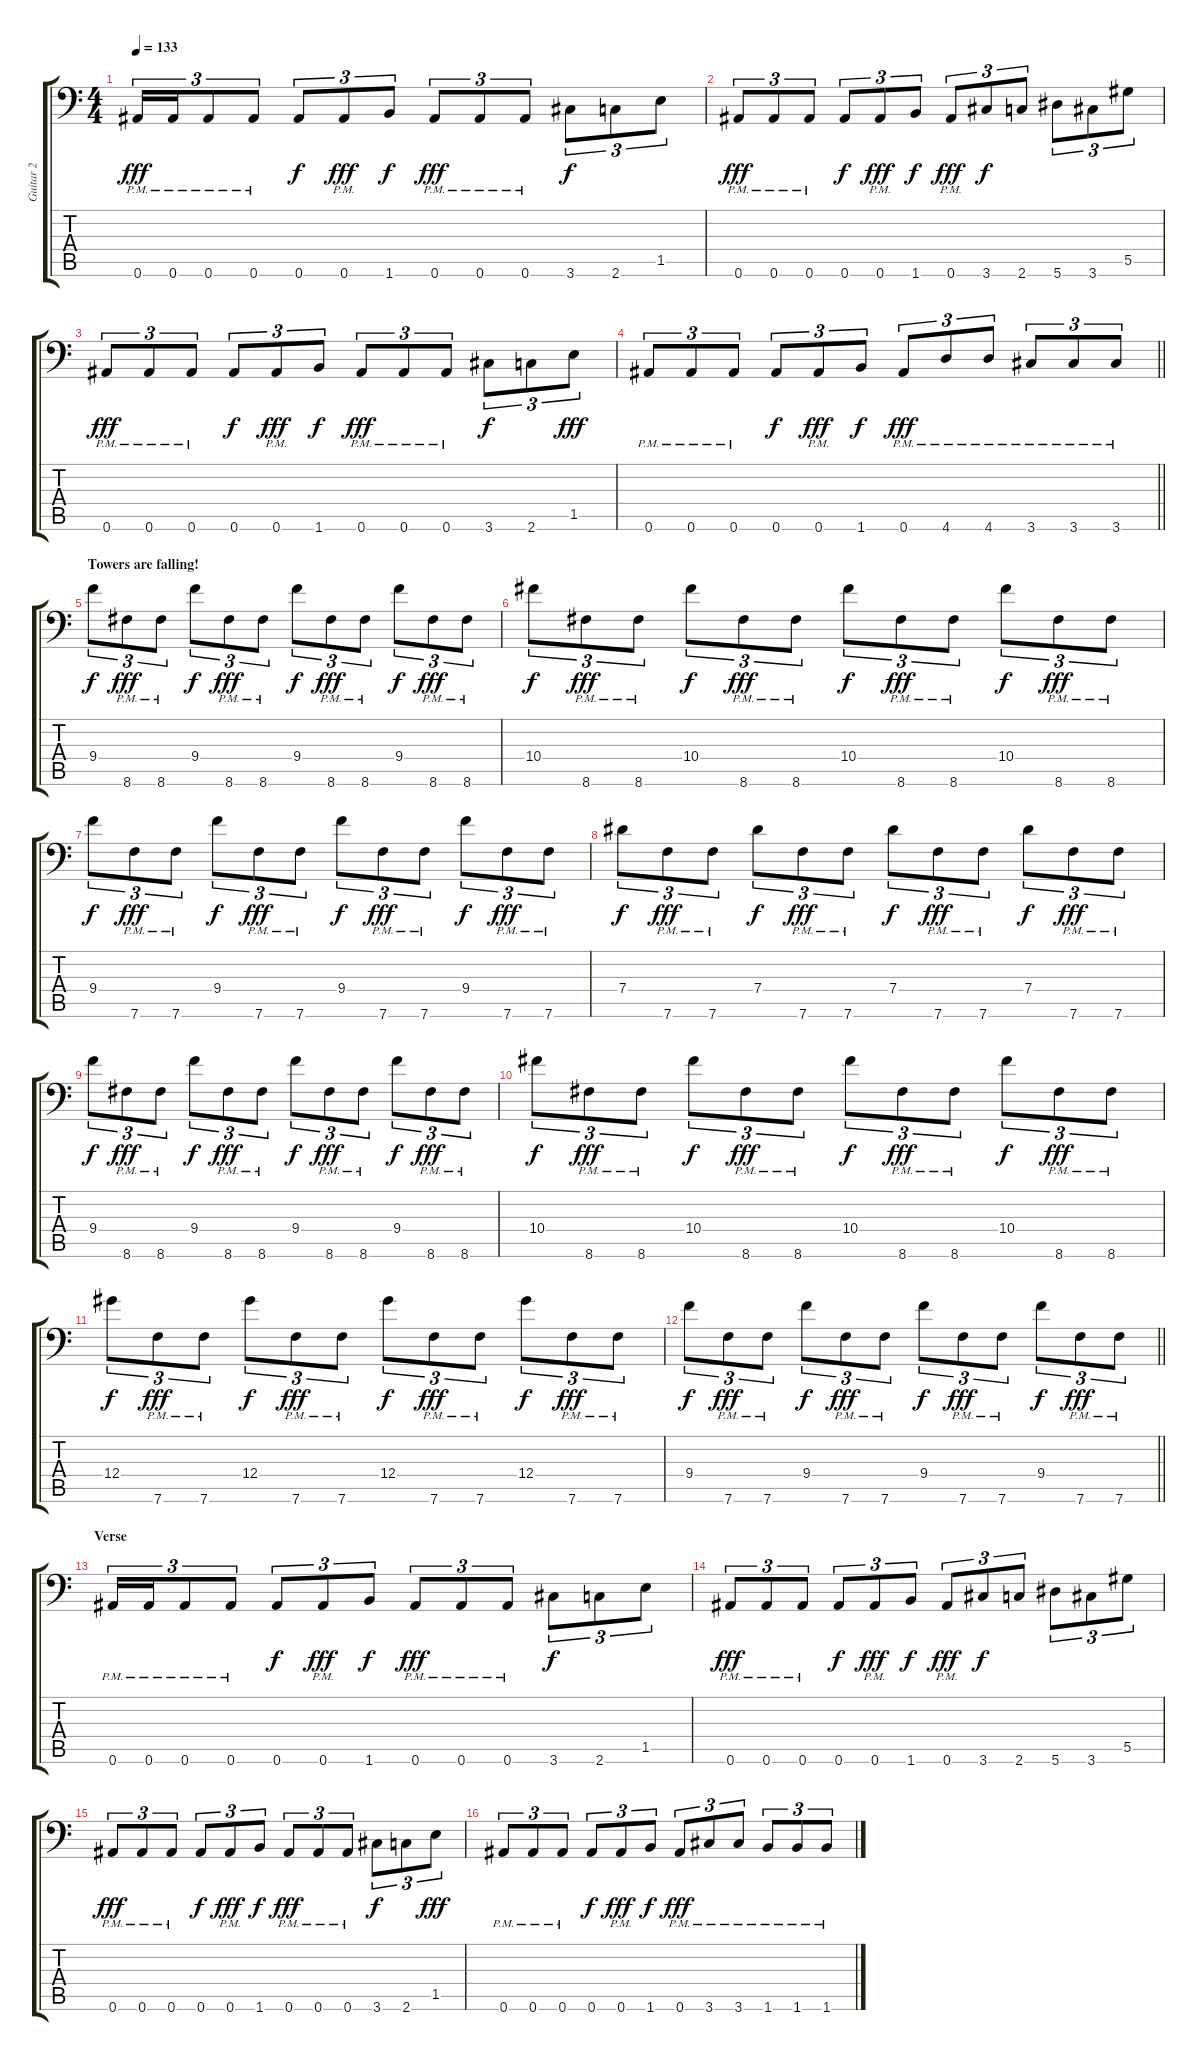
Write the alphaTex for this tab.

\track ("Guitar 2" "Guitar 2") {instrument distortionguitar}
\staff {score tabs}
\tuning (Bb3 F3 Db3 Ab2 Eb2 Bb1) {hide}
\ts (4 4)
\tempo 133
\clef f4
\ks c
0.6{pm}.16{tu (3 2) dy fff} 0.6{pm}.16{tu (3 2)} 0.6{pm}.8{tu (3 2)} 0.6{pm}.8{tu (3 2)} 0.6.8{tu (3 2) dy f} 0.6{pm}.8{tu (3 2) dy fff} 1.6.8{tu (3 2) dy f} 0.6{pm}.8{tu (3 2) dy fff} 0.6{pm}.8{tu (3 2)} 0.6{pm}.8{tu (3 2)} 3.6.8{tu (3 2) dy f} 2.6.8{tu (3 2)} 1.5.8{tu (3 2)} |
0.6{pm}.8{tu (3 2) dy fff} 0.6{pm}.8{tu (3 2)} 0.6{pm}.8{tu (3 2)} 0.6.8{tu (3 2) dy f} 0.6{pm}.8{tu (3 2) dy fff} 1.6.8{tu (3 2) dy f} 0.6{pm}.8{tu (3 2) dy fff} 3.6.8{tu (3 2) dy f} 2.6.8{tu (3 2)} 5.6.8{tu (3 2)} 3.6.8{tu (3 2)} 5.5.8{tu (3 2)} |
0.6{pm}.8{tu (3 2) dy fff} 0.6{pm}.8{tu (3 2)} 0.6{pm}.8{tu (3 2)} 0.6.8{tu (3 2) dy f} 0.6{pm}.8{tu (3 2) dy fff} 1.6.8{tu (3 2) dy f} 0.6{pm}.8{tu (3 2) dy fff} 0.6{pm}.8{tu (3 2)} 0.6{pm}.8{tu (3 2)} 3.6.8{tu (3 2) dy f} 2.6.8{tu (3 2)} 1.5.8{tu (3 2) dy fff} |
\barLineRight lightlight
0.6{pm}.8{tu (3 2)} 0.6{pm}.8{tu (3 2)} 0.6{pm}.8{tu (3 2)} 0.6.8{tu (3 2) dy f} 0.6{pm}.8{tu (3 2) dy fff} 1.6.8{tu (3 2) dy f} 0.6{pm}.8{tu (3 2) dy fff} 4.6{pm}.8{tu (3 2)} 4.6{pm}.8{tu (3 2)} 3.6{pm}.8{tu (3 2)} 3.6{pm}.8{tu (3 2)} 3.6{pm}.8{tu (3 2)} |
\section ("" "Towers are falling!")
9.4.8{tu (3 2) dy f} 8.6{pm}.8{tu (3 2) dy fff} 8.6{pm}.8{tu (3 2)} 9.4.8{tu (3 2) dy f} 8.6{pm}.8{tu (3 2) dy fff} 8.6{pm}.8{tu (3 2)} 9.4.8{tu (3 2) dy f} 8.6{pm}.8{tu (3 2) dy fff} 8.6{pm}.8{tu (3 2)} 9.4.8{tu (3 2) dy f} 8.6{pm}.8{tu (3 2) dy fff} 8.6{pm}.8{tu (3 2)} |
10.4.8{tu (3 2) dy f} 8.6{pm}.8{tu (3 2) dy fff} 8.6{pm}.8{tu (3 2)} 10.4.8{tu (3 2) dy f} 8.6{pm}.8{tu (3 2) dy fff} 8.6{pm}.8{tu (3 2)} 10.4.8{tu (3 2) dy f} 8.6{pm}.8{tu (3 2) dy fff} 8.6{pm}.8{tu (3 2)} 10.4.8{tu (3 2) dy f} 8.6{pm}.8{tu (3 2) dy fff} 8.6{pm}.8{tu (3 2)} |
9.4.8{tu (3 2) dy f} 7.6{pm}.8{tu (3 2) dy fff} 7.6{pm}.8{tu (3 2)} 9.4.8{tu (3 2) dy f} 7.6{pm}.8{tu (3 2) dy fff} 7.6{pm}.8{tu (3 2)} 9.4.8{tu (3 2) dy f} 7.6{pm}.8{tu (3 2) dy fff} 7.6{pm}.8{tu (3 2)} 9.4.8{tu (3 2) dy f} 7.6{pm}.8{tu (3 2) dy fff} 7.6{pm}.8{tu (3 2)} |
7.4.8{tu (3 2) dy f} 7.6{pm}.8{tu (3 2) dy fff} 7.6{pm}.8{tu (3 2)} 7.4.8{tu (3 2) dy f} 7.6{pm}.8{tu (3 2) dy fff} 7.6{pm}.8{tu (3 2)} 7.4.8{tu (3 2) dy f} 7.6{pm}.8{tu (3 2) dy fff} 7.6{pm}.8{tu (3 2)} 7.4.8{tu (3 2) dy f} 7.6{pm}.8{tu (3 2) dy fff} 7.6{pm}.8{tu (3 2)} |
9.4.8{tu (3 2) dy f} 8.6{pm}.8{tu (3 2) dy fff} 8.6{pm}.8{tu (3 2)} 9.4.8{tu (3 2) dy f} 8.6{pm}.8{tu (3 2) dy fff} 8.6{pm}.8{tu (3 2)} 9.4.8{tu (3 2) dy f} 8.6{pm}.8{tu (3 2) dy fff} 8.6{pm}.8{tu (3 2)} 9.4.8{tu (3 2) dy f} 8.6{pm}.8{tu (3 2) dy fff} 8.6{pm}.8{tu (3 2)} |
10.4.8{tu (3 2) dy f} 8.6{pm}.8{tu (3 2) dy fff} 8.6{pm}.8{tu (3 2)} 10.4.8{tu (3 2) dy f} 8.6{pm}.8{tu (3 2) dy fff} 8.6{pm}.8{tu (3 2)} 10.4.8{tu (3 2) dy f} 8.6{pm}.8{tu (3 2) dy fff} 8.6{pm}.8{tu (3 2)} 10.4.8{tu (3 2) dy f} 8.6{pm}.8{tu (3 2) dy fff} 8.6{pm}.8{tu (3 2)} |
12.4.8{tu (3 2) dy f} 7.6{pm}.8{tu (3 2) dy fff} 7.6{pm}.8{tu (3 2)} 12.4.8{tu (3 2) dy f} 7.6{pm}.8{tu (3 2) dy fff} 7.6{pm}.8{tu (3 2)} 12.4.8{tu (3 2) dy f} 7.6{pm}.8{tu (3 2) dy fff} 7.6{pm}.8{tu (3 2)} 12.4.8{tu (3 2) dy f} 7.6{pm}.8{tu (3 2) dy fff} 7.6{pm}.8{tu (3 2)} |
\barLineRight lightlight
9.4.8{tu (3 2) dy f} 7.6{pm}.8{tu (3 2) dy fff} 7.6{pm}.8{tu (3 2)} 9.4.8{tu (3 2) dy f} 7.6{pm}.8{tu (3 2) dy fff} 7.6{pm}.8{tu (3 2)} 9.4.8{tu (3 2) dy f} 7.6{pm}.8{tu (3 2) dy fff} 7.6{pm}.8{tu (3 2)} 9.4.8{tu (3 2) dy f} 7.6{pm}.8{tu (3 2) dy fff} 7.6{pm}.8{tu (3 2)} |
\section ("" "Verse")
0.6{pm}.16{tu (3 2)} 0.6{pm}.16{tu (3 2)} 0.6{pm}.8{tu (3 2)} 0.6{pm}.8{tu (3 2)} 0.6.8{tu (3 2) dy f} 0.6{pm}.8{tu (3 2) dy fff} 1.6.8{tu (3 2) dy f} 0.6{pm}.8{tu (3 2) dy fff} 0.6{pm}.8{tu (3 2)} 0.6{pm}.8{tu (3 2)} 3.6.8{tu (3 2) dy f} 2.6.8{tu (3 2)} 1.5.8{tu (3 2)} |
0.6{pm}.8{tu (3 2) dy fff} 0.6{pm}.8{tu (3 2)} 0.6{pm}.8{tu (3 2)} 0.6.8{tu (3 2) dy f} 0.6{pm}.8{tu (3 2) dy fff} 1.6.8{tu (3 2) dy f} 0.6{pm}.8{tu (3 2) dy fff} 3.6.8{tu (3 2) dy f} 2.6.8{tu (3 2)} 5.6.8{tu (3 2)} 3.6.8{tu (3 2)} 5.5.8{tu (3 2)} |
0.6{pm}.8{tu (3 2) dy fff} 0.6{pm}.8{tu (3 2)} 0.6{pm}.8{tu (3 2)} 0.6.8{tu (3 2) dy f} 0.6{pm}.8{tu (3 2) dy fff} 1.6.8{tu (3 2) dy f} 0.6{pm}.8{tu (3 2) dy fff} 0.6{pm}.8{tu (3 2)} 0.6{pm}.8{tu (3 2)} 3.6.8{tu (3 2) dy f} 2.6.8{tu (3 2)} 1.5.8{tu (3 2) dy fff} |
0.6{pm}.8{tu (3 2)} 0.6{pm}.8{tu (3 2)} 0.6{pm}.8{tu (3 2)} 0.6.8{tu (3 2) dy f} 0.6{pm}.8{tu (3 2) dy fff} 1.6.8{tu (3 2) dy f} 0.6{pm}.8{tu (3 2) dy fff} 3.6{pm}.8{tu (3 2)} 3.6{pm}.8{tu (3 2)} 1.6{pm}.8{tu (3 2)} 1.6{pm}.8{tu (3 2)} 1.6{pm}.8{tu (3 2)}
